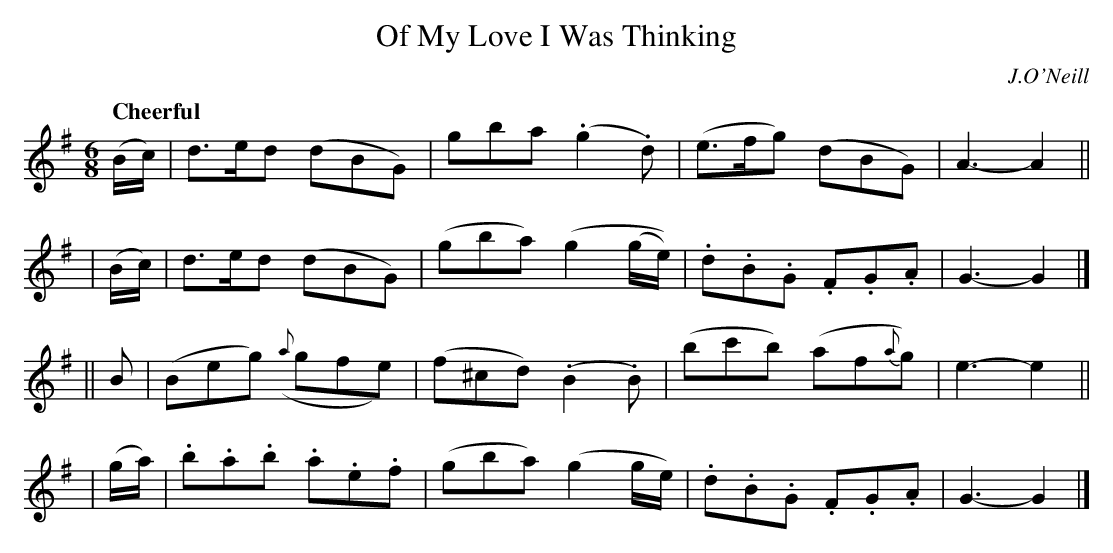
X:1
T: Of My Love I Was Thinking
O: J.O'Neill
Q: "Cheerful"
M: 6/8
L: 1/8
K: G
  (B/c/) | d>ed (dBG)     |  gba   (.g2 .d)     | (e>fg) (dBG)    | A3- A2 ||
| (B/c/) | d>ed (dBG)     | (gba)   (g2 (g/e/)) | .d.B.G .F.G.A   | G3- G2 |]
|| B     | (Beg) ({a}gfe) | (f^cd) (.B2 .B)     | (bc'b) (af{a}g) | e3- e2 ||
| (g/a/) | .b.a.b .a.e.f  | (gba)   (g2  g/e/)  | .d.B.G .F.G.A   | G3- G2 |]
